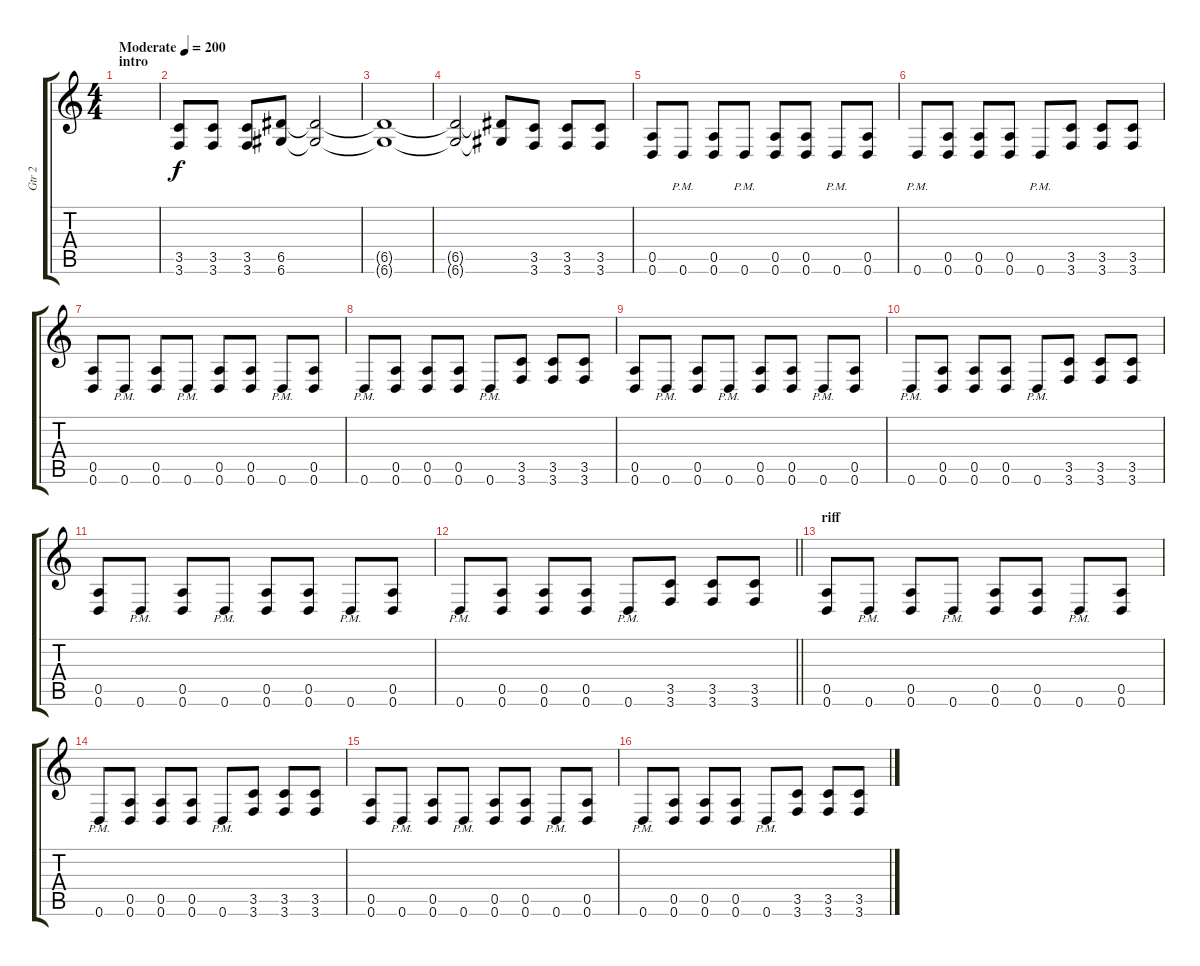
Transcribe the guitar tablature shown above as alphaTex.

\track ("Gtr 2" "Gtr 2") {instrument distortionguitar}
\staff {score tabs}
\tuning (E4 B3 G3 D3 A2 D2) {hide}
\ts (4 4)
\section ("" "intro")
\tempo (200 "Moderate")
\clef g2
\ks c
|
(3.5 3.6).8 (3.5 3.6).8 (3.5 3.6).8 (6.5 6.6).8 (6.5{t} 6.6{t}).2 |
(6.5{t} 6.6{t}).1 |
(6.5{t} 6.6{t}).2 (6.5{t} 6.6{t}).8 (3.5 3.6).8 (3.5 3.6).8 (3.5 3.6).8 |
(0.5 0.6).8 0.6{pm}.8 (0.5 0.6).8 0.6{pm}.8 (0.5 0.6).8 (0.5 0.6).8 0.6{pm}.8 (0.5 0.6).8 |
0.6{pm}.8 (0.5 0.6).8 (0.5 0.6).8 (0.5 0.6).8 0.6{pm}.8 (3.5 3.6).8 (3.5 3.6).8 (3.5 3.6).8 |
(0.5 0.6).8 0.6{pm}.8 (0.5 0.6).8 0.6{pm}.8 (0.5 0.6).8 (0.5 0.6).8 0.6{pm}.8 (0.5 0.6).8 |
0.6{pm}.8 (0.5 0.6).8 (0.5 0.6).8 (0.5 0.6).8 0.6{pm}.8 (3.5 3.6).8 (3.5 3.6).8 (3.5 3.6).8 |
(0.5 0.6).8 0.6{pm}.8 (0.5 0.6).8 0.6{pm}.8 (0.5 0.6).8 (0.5 0.6).8 0.6{pm}.8 (0.5 0.6).8 |
0.6{pm}.8 (0.5 0.6).8 (0.5 0.6).8 (0.5 0.6).8 0.6{pm}.8 (3.5 3.6).8 (3.5 3.6).8 (3.5 3.6).8 |
(0.5 0.6).8 0.6{pm}.8 (0.5 0.6).8 0.6{pm}.8 (0.5 0.6).8 (0.5 0.6).8 0.6{pm}.8 (0.5 0.6).8 |
\barLineRight lightlight
0.6{pm}.8 (0.5 0.6).8 (0.5 0.6).8 (0.5 0.6).8 0.6{pm}.8 (3.5 3.6).8 (3.5 3.6).8 (3.5 3.6).8 |
\section ("" "riff")
(0.5 0.6).8 0.6{pm}.8 (0.5 0.6).8 0.6{pm}.8 (0.5 0.6).8 (0.5 0.6).8 0.6{pm}.8 (0.5 0.6).8 |
0.6{pm}.8 (0.5 0.6).8 (0.5 0.6).8 (0.5 0.6).8 0.6{pm}.8 (3.5 3.6).8 (3.5 3.6).8 (3.5 3.6).8 |
(0.5 0.6).8 0.6{pm}.8 (0.5 0.6).8 0.6{pm}.8 (0.5 0.6).8 (0.5 0.6).8 0.6{pm}.8 (0.5 0.6).8 |
0.6{pm}.8 (0.5 0.6).8 (0.5 0.6).8 (0.5 0.6).8 0.6{pm}.8 (3.5 3.6).8 (3.5 3.6).8 (3.5 3.6).8
